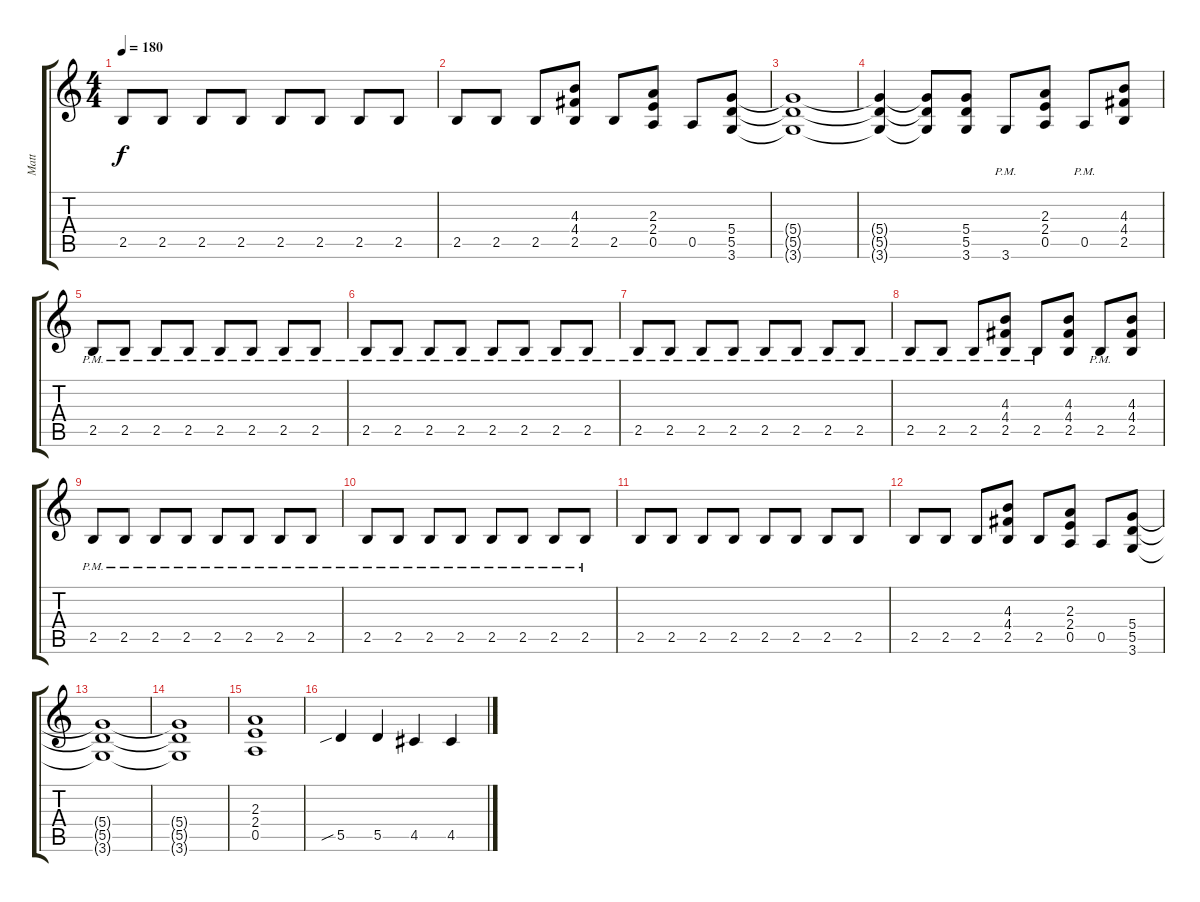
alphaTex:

\track ("Matt" "Matt") {instrument acousticguitarsteel}
\staff {score tabs}
\tuning (E4 B3 G3 D3 A2 E2) {hide}
\ts (4 4)
\tempo 180
\clef g2
\ks c
2.5.8{dy f} 2.5.8 2.5.8 2.5.8 2.5.8 2.5.8 2.5.8 2.5.8 |
2.5.8 2.5.8 2.5.8 (4.3 4.4 2.5).8 2.5.8 (2.3 2.4 0.5).8 0.5.8 (5.4 5.5 3.6).8 |
(5.4{t} 5.5{t} 3.6{t}).1 |
(5.4{t} 5.5{t} 3.6{t}).4 (5.4{t} 5.5{t} 3.6{t}).8 (5.4 5.5 3.6).8 3.6{pm}.8 (2.3 2.4 0.5).8 0.5{pm}.8 (4.3 4.4 2.5).8 |
2.5{pm}.8 2.5{pm}.8 2.5{pm}.8 2.5{pm}.8 2.5{pm}.8 2.5{pm}.8 2.5{pm}.8 2.5{pm}.8 |
2.5{pm}.8 2.5{pm}.8 2.5{pm}.8 2.5{pm}.8 2.5{pm}.8 2.5{pm}.8 2.5{pm}.8 2.5{pm}.8 |
2.5{pm}.8 2.5{pm}.8 2.5{pm}.8 2.5{pm}.8 2.5{pm}.8 2.5{pm}.8 2.5{pm}.8 2.5{pm}.8 |
2.5{pm}.8 2.5{pm}.8 2.5{pm}.8 (4.3 4.4 2.5{pm}).8 2.5{pm}.8 (4.3 4.4 2.5).8 2.5{pm}.8 (4.3 4.4 2.5).8 |
2.5{pm}.8 2.5{pm}.8 2.5{pm}.8 2.5{pm}.8 2.5{pm}.8 2.5{pm}.8 2.5{pm}.8 2.5{pm}.8 |
2.5{pm}.8 2.5{pm}.8 2.5{pm}.8 2.5{pm}.8 2.5{pm}.8 2.5{pm}.8 2.5{pm}.8 2.5{pm}.8 |
2.5.8 2.5.8 2.5.8 2.5.8 2.5.8 2.5.8 2.5.8 2.5.8 |
2.5.8 2.5.8 2.5.8 (4.3 4.4 2.5).8 2.5.8 (2.3 2.4 0.5).8 0.5.8 (5.4 5.5 3.6).8 |
(5.4{t} 5.5{t} 3.6{t}).1 |
(5.4{t} 5.5{t} 3.6{t}).1 |
(2.3 2.4 0.5).1 |
5.5{sib}.4 5.5.4 4.5.4 4.5.4
